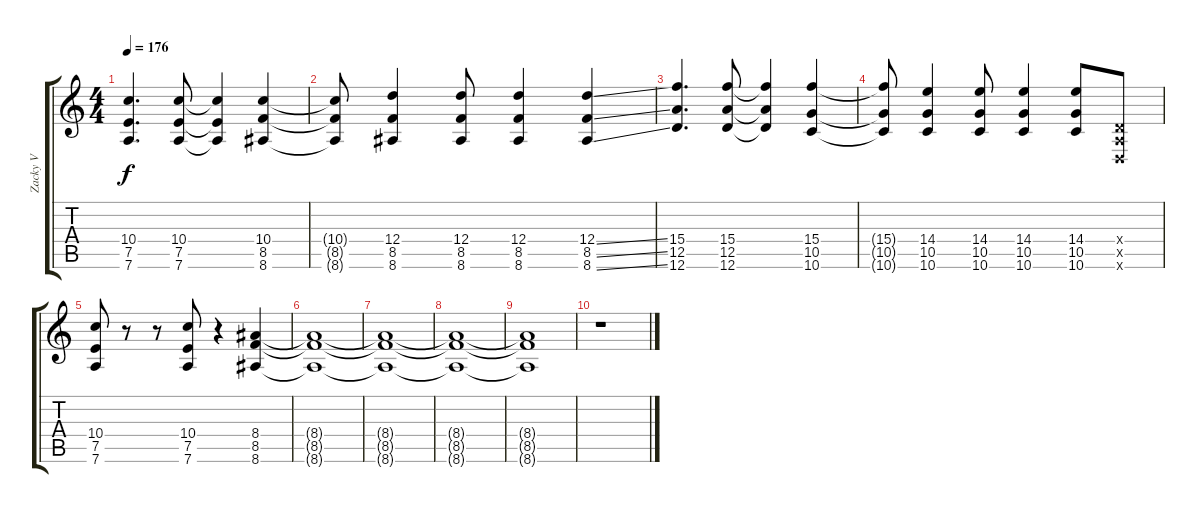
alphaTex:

\track ("   Zacky Vengeance - Rhythm" "   Zacky V") {instrument overdrivenguitar}
\staff {score tabs}
\tuning (E4 B3 G3 D3 A2 D2) {hide}
\ts (4 4)
\tempo 176
\clef g2
\ks c
(10.4 7.5 7.6).4{d dy f} (10.4 7.5 7.6).8 (10.4{t} 7.5{t} 7.6{t}).4 (10.4 8.5 8.6).4 |
(10.4{t} 8.5{t} 8.6{t}).8 (12.4 8.5 8.6).4 (12.4 8.5 8.6).8 (12.4 8.5 8.6).4 (12.4{ss} 8.5{ss} 8.6{ss}).4 |
(15.4 12.5 12.6).4{d} (15.4 12.5 12.6).8 (15.4{t} 12.5{t} 12.6{t}).4 (15.4 10.5 10.6).4 |
(15.4{t} 10.5{t} 10.6{t}).8 (14.4 10.5 10.6).4 (14.4 10.5 10.6).8 (14.4 10.5 10.6).4 (14.4 10.5 10.6).8 (0.4{x} 0.5{x} 0.6{x}).8 |
(10.4 7.5 7.6).8 r.8 r.8 (10.4 7.5 7.6).8 r.4 (8.4 8.5 8.6).4 |
(8.4{t} 8.5{t} 8.6{t}).1 |
(8.4{t} 8.5{t} 8.6{t}).1 |
(8.4{t} 8.5{t} 8.6{t}).1 |
(8.4{t} 8.5{t} 8.6{t}).1 |
r.1
